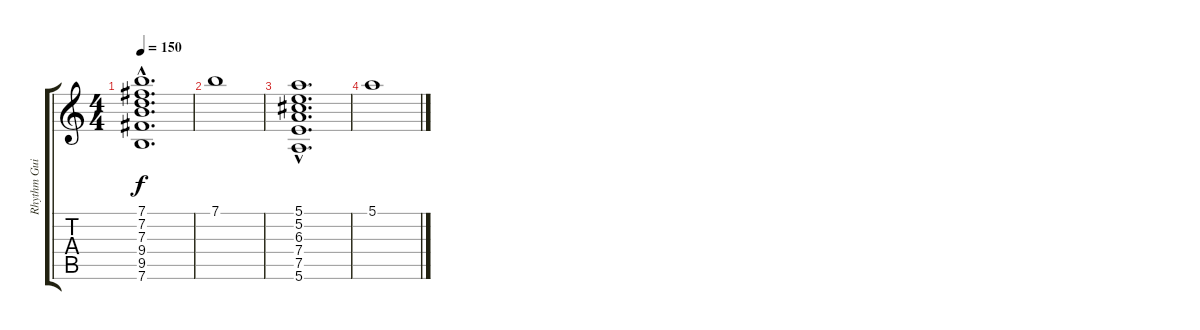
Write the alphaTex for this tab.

\track ("Rhythm Guitar" "Rhythm Gui") {instrument electricguitarclean}
\staff {score tabs}
\tuning (E4 B3 G3 D3 A2 E2) {hide}
\ts (4 4)
\tempo 150
\clef g2
\ks c
(7.1{hac} 7.2{hac} 7.3{hac} 9.4{hac} 9.5{hac} 7.6{hac}).1{d dy f} |
7.1.1 |
(5.1{hac} 5.2{hac} 6.3{hac} 7.4{hac} 7.5{hac} 5.6{hac}).1{d} |
5.1.1
